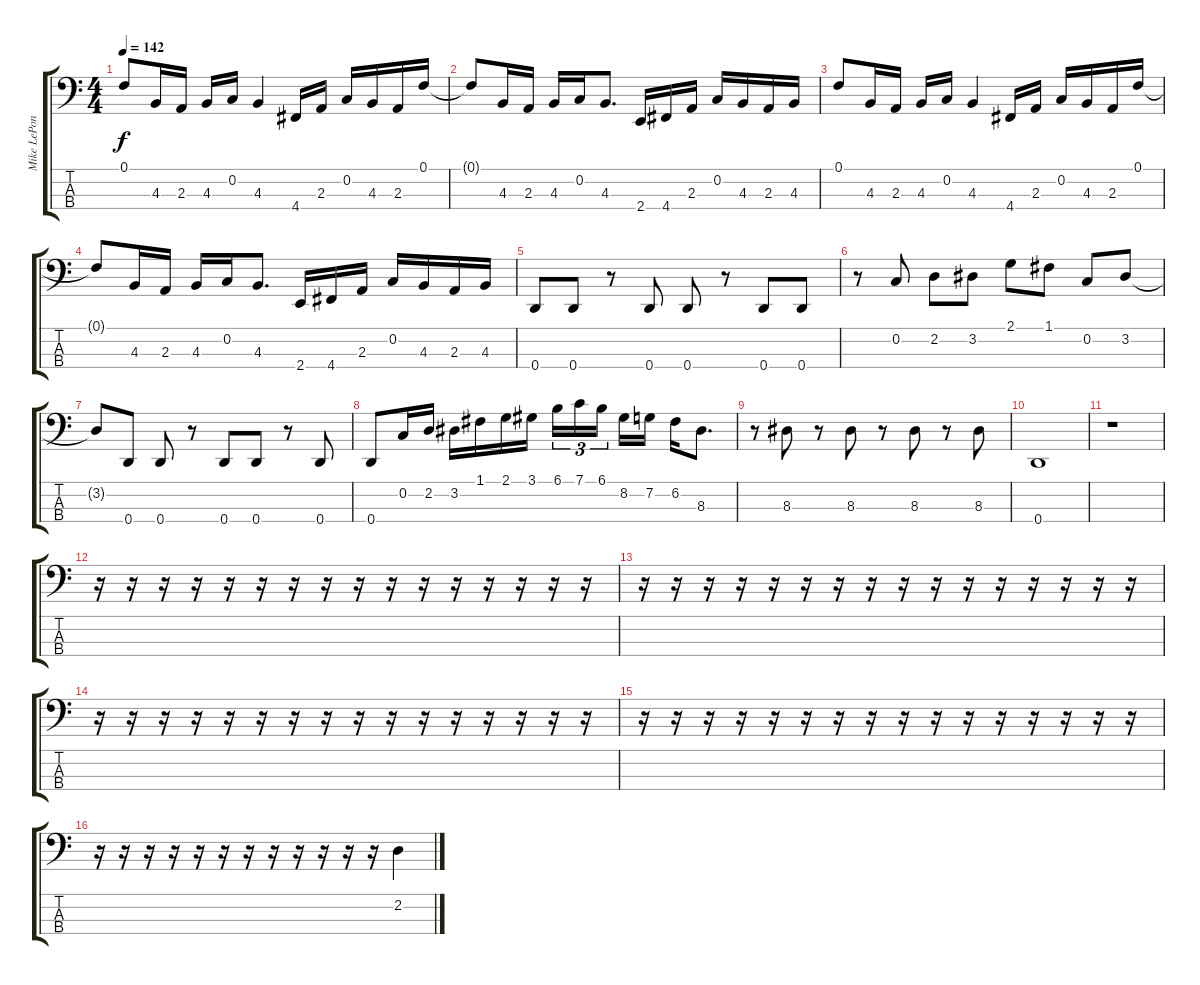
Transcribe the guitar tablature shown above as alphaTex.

\track ("Mike LePond (Bass)" "Mike LePon") {solo instrument electricbassfinger}
\staff {score tabs}
\tuning (F2 C2 G1 D1) {hide}
\ts (4 4)
\tempo 142
\clef f4
\ks c
0.1.8{dy f} 4.3.16 2.3.16 4.3.16 0.2.16 4.3.4 4.4.16 2.3.16 0.2.16 4.3.16 2.3.16 0.1.16 |
0.1{t}.8 4.3.16 2.3.16 4.3.16 0.2.16 4.3.8{d} 2.4.16 4.4.16 2.3.16 0.2.16 4.3.16 2.3.16 4.3.16 |
0.1.8 4.3.16 2.3.16 4.3.16 0.2.16 4.3.4 4.4.16 2.3.16 0.2.16 4.3.16 2.3.16 0.1.16 |
0.1{t}.8 4.3.16 2.3.16 4.3.16 0.2.16 4.3.8{d} 2.4.16 4.4.16 2.3.16 0.2.16 4.3.16 2.3.16 4.3.16 |
0.4.8 0.4.8 r.8 0.4.8 0.4.8 r.8 0.4.8 0.4.8 |
r.8 0.2.8 2.2.8 3.2.8 2.1.8 1.1.8 0.2.8 3.2.8 |
3.2{t}.8 0.4.8 0.4.8 r.8 0.4.8 0.4.8 r.8 0.4.8 |
0.4.8 0.2.16 2.2.16 3.2.16 1.1.16 2.1.16 3.1.16 6.1.16{tu (3 2)} 7.1.16{tu (3 2)} 6.1.16{tu (3 2)} 8.2.16 7.2.16 6.2.16 8.3.8{d} |
r.8 8.3.8 r.8 8.3.8 r.8 8.3.8 r.8 8.3.8 |
0.4.1 |
r.1 |
r.16 r.16 r.16 r.16 r.16 r.16 r.16 r.16 r.16 r.16 r.16 r.16 r.16 r.16 r.16 r.16 |
r.16 r.16 r.16 r.16 r.16 r.16 r.16 r.16 r.16 r.16 r.16 r.16 r.16 r.16 r.16 r.16 |
r.16 r.16 r.16 r.16 r.16 r.16 r.16 r.16 r.16 r.16 r.16 r.16 r.16 r.16 r.16 r.16 |
r.16 r.16 r.16 r.16 r.16 r.16 r.16 r.16 r.16 r.16 r.16 r.16 r.16 r.16 r.16 r.16 |
r.16 r.16 r.16 r.16 r.16 r.16 r.16 r.16 r.16 r.16 r.16 r.16 2.2.4
